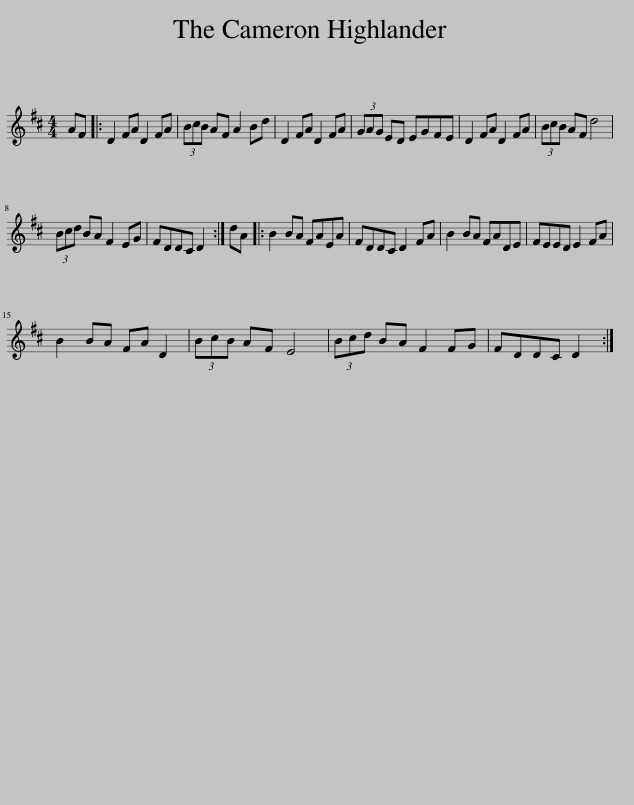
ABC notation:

X:1
L:1/8
M:4/4
I:linebreak $
K:D
V:1 treble
V:1
 AF |: D2 FA D2 FA | (3BcB AF A2 Bd | D2 FA D2 FA | (3GAG ED EGFE | %5
 D2 FA D2 FA | (3BcB AF d4 |$ (3Bcd BA F2 EG | FDDC D2 :| dA |: %10
 B2 BA FAEA | FDDC D2 FA | B2 BA FADE | FEED E2 FA |$ B2 BA FA D2 | %15
 (3BcB AF E4 | (3Bcd BA F2 FG | FDDC D2 :| %18
